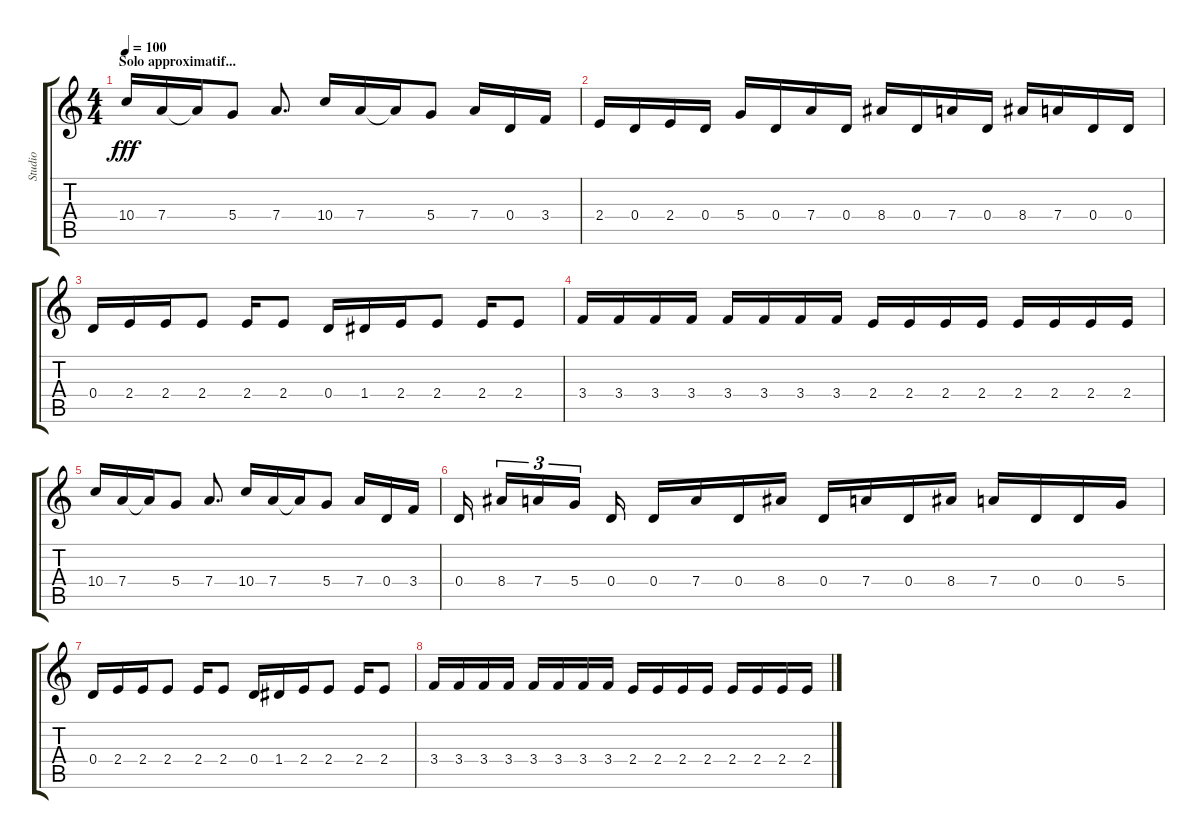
\track ("Studio" "Studio") {instrument distortionguitar}
\staff {score tabs}
\tuning (E4 B3 G3 D3 A2 D2) {hide}
\ts (4 4)
\section ("" "Solo approximatif...")
\tempo 100
\clef g2
\ks c
10.4.16{dy fff} 7.4.16 7.4{t}.16 5.4.8 7.4.8{d} 10.4.16 7.4.16 7.4{t}.16 5.4.8 7.4.16 0.4.16 3.4.16 |
2.4.16 0.4.16 2.4.16 0.4.16 5.4.16 0.4.16 7.4.16 0.4.16 8.4.16 0.4.16 7.4.16 0.4.16 8.4.16 7.4.16 0.4.16 0.4.16 |
0.4.16 2.4.16 2.4.16 2.4.8 2.4.16 2.4.8 0.4.16 1.4.16 2.4.16 2.4.8 2.4.16 2.4.8 |
3.4.16 3.4.16 3.4.16 3.4.16 3.4.16 3.4.16 3.4.16 3.4.16 2.4.16 2.4.16 2.4.16 2.4.16 2.4.16 2.4.16 2.4.16 2.4.16 |
10.4.16 7.4.16 7.4{t}.16 5.4.8 7.4.8{d} 10.4.16 7.4.16 7.4{t}.16 5.4.8 7.4.16 0.4.16 3.4.16 |
0.4.16{beam splitsecondary} 8.4.16{tu (3 2)} 7.4.16{tu (3 2)} 5.4.16{tu (3 2) beam splitsecondary} 0.4.16 0.4.16 7.4.16 0.4.16 8.4.16 0.4.16 7.4.16 0.4.16 8.4.16 7.4.16 0.4.16 0.4.16 5.4.16 |
0.4.16 2.4.16 2.4.16 2.4.8 2.4.16 2.4.8 0.4.16 1.4.16 2.4.16 2.4.8 2.4.16 2.4.8 |
3.4.16 3.4.16 3.4.16 3.4.16 3.4.16 3.4.16 3.4.16 3.4.16 2.4.16 2.4.16 2.4.16 2.4.16 2.4.16 2.4.16 2.4.16 2.4.16
